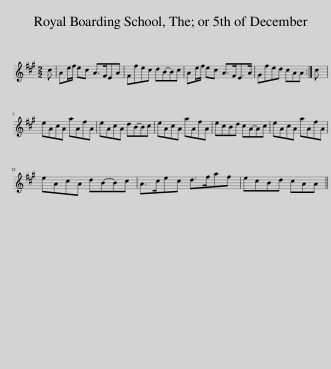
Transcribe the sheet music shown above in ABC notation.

X:1
L:1/8
M:2/2
I:linebreak $
K:A
V:1 treble
V:1
 c | Ae/f/ ec A>FEA | Ffec dB-Bc | Ae/f/ ec A>FE>A | Gfed cAA :| %5
 c |$ eAcA aAfA | eAcA dB-Bc | eAcA aAfA | ecBd cA-Ac | %10
 eAcA aAfA |$ eAcA dB-Bc | A>cec d>faf | ecBd cAA || %14
